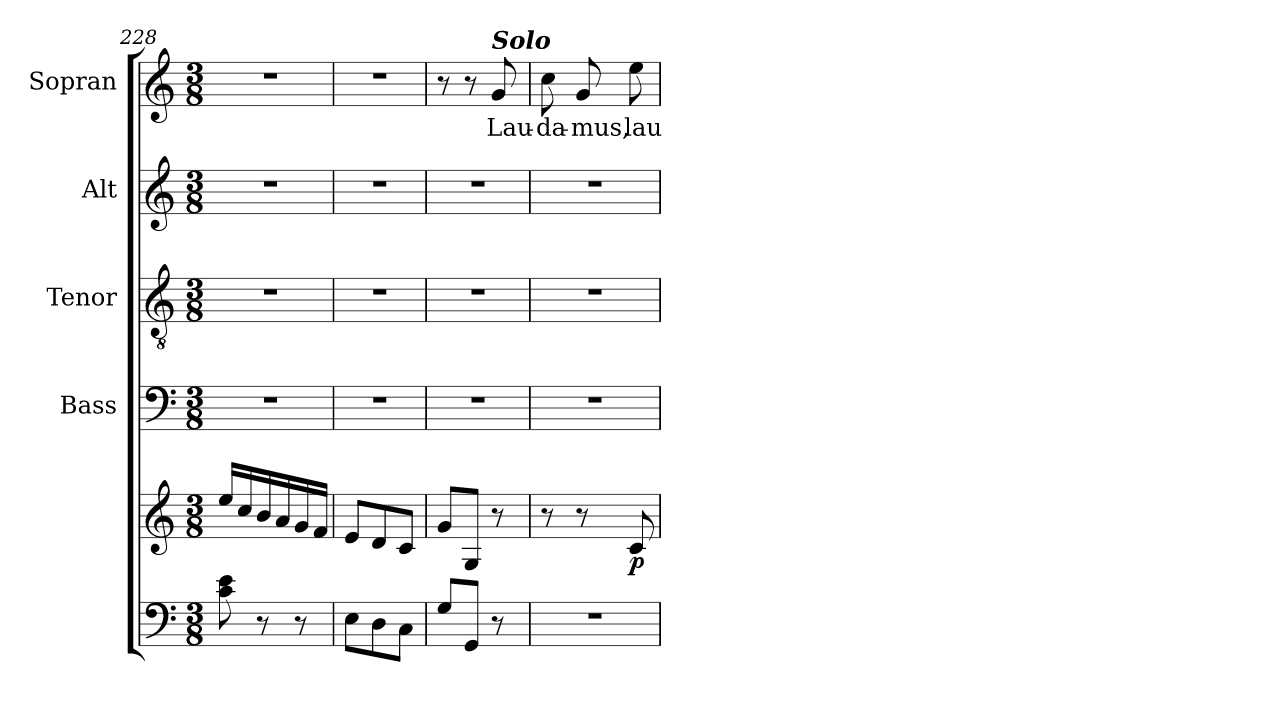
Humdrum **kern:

**kern	**kern	**dynam	**kern	**kern	**kern	**kern	**text
*part5	*part5	*part5	*part4	*part3	*part2	*part1	*part1
*staff6	*staff5	*staff5/6	*staff4	*staff3	*staff2	*staff1	*staff1
*	*	*	*I"Bass	*I"Tenor	*I"Alt	*I"Sopran	*
*	*	*	*I'B.	*I'T.	*I'A.	*I'S.	*
*clefF4	*clefG2	*	*clefF4	*clefGv2	*clefG2	*clefG2	*
*k[]	*k[]	*	*k[]	*k[]	*k[]	*k[]	*
*C:	*C:	*	*C:	*C:	*C:	*C:	*
*M3/8	*M3/8	*	*M3/8	*M3/8	*M3/8	*M3/8	*
=228	=228	=228	=228	=228	=228	=228	=228
8c\ 8e\	16ee/LL	.	4.r	4.r	4.r	4.r	.
.	16cc/	.	.	.	.	.	.
8r	16b/	.	.	.	.	.	.
.	16a/	.	.	.	.	.	.
8r	16g/	.	.	.	.	.	.
.	16f/JJ	.	.	.	.	.	.
=229	=229	=229	=229	=229	=229	=229	=229
8E\L	8e/L	.	4.r	4.r	4.r	4.r	.
8D\	8d/	.	.	.	.	.	.
8C\J	8c/J	.	.	.	.	.	.
=230	=230	=230	=230	=230	=230	=230	=230
8G/L	8g/L	.	4.r	4.r	4.r	8r	.
8GG/J	8G/J	.	.	.	.	8r	.
!	!	!	!	!	!	!LO:TX:a:Bi:t=Solo	!
!	!	!	!	!	!	!	!LO:LY:b
8r	8r	.	.	.	.	8g/	Lau-
=231	=231	=231	=231	=231	=231	=231	=231
!	!	!	!	!	!	!	!LO:LY:b
4.r	8r	.	4.r	4.r	4.r	8cc\	-da-
!	!	!	!	!	!	!	!LO:LY:b
.	8r	.	.	.	.	8g/	-mus,
!	!	!LO:DY:b	!	!	!	!	!LO:LY:b
.	8c/	p	.	.	.	8ee\	lau-
=	=	=	=	=	=	=	=
*-	*-	*-	*-	*-	*-	*-	*-
